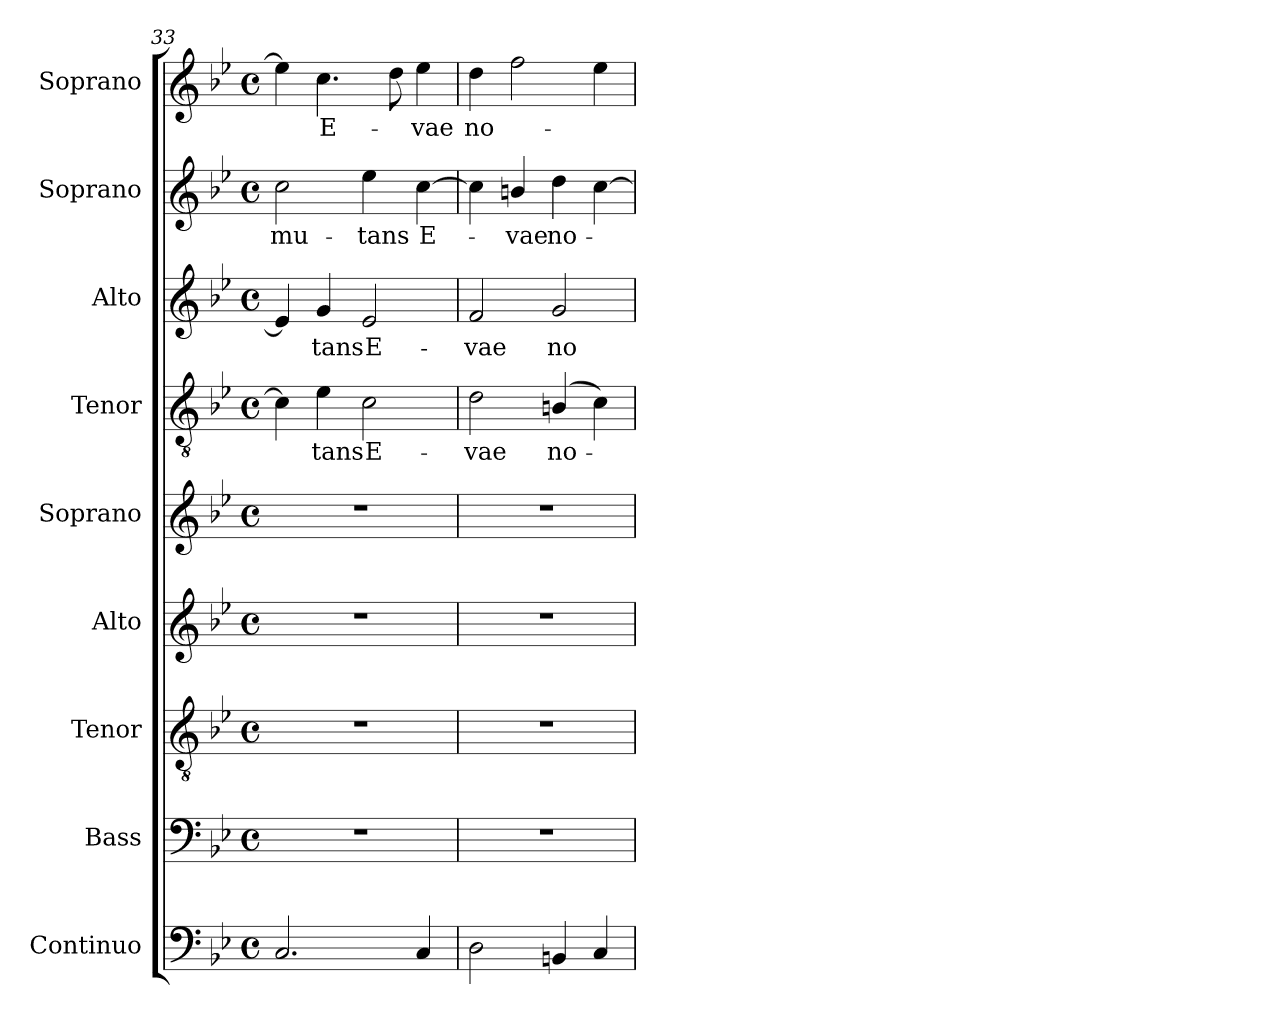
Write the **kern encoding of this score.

**kern	**kern	**kern	**kern	**kern	**kern	**text	**kern	**text	**kern	**text	**kern	**text
*part9	*part8	*part7	*part6	*part5	*part4	*part4	*part3	*part3	*part2	*part2	*part1	*part1
*staff9	*staff8	*staff7	*staff6	*staff5	*staff4	*staff4	*staff3	*staff3	*staff2	*staff2	*staff1	*staff1
*I"Continuo	*I"Bass	*I"Tenor	*I"Alto	*I"Soprano	*I"Tenor	*	*I"Alto	*	*I"Soprano	*	*I"Soprano	*
*I'Cont.	*I'B.	*I'T.	*I'A.	*I'S.	*I'T.	*	*I'A.	*	*I'S.	*	*I'S.	*
*clefF4	*clefF4	*clefGv2	*clefG2	*clefG2	*clefGv2	*	*clefG2	*	*clefG2	*	*clefG2	*
*	*	*ITrd7c12	*	*	*ITrd7c12	*	*	*	*	*	*	*
*k[b-e-]	*k[b-e-]	*k[b-e-]	*k[b-e-]	*k[b-e-]	*k[b-e-]	*	*k[b-e-]	*	*k[b-e-]	*	*k[b-e-]	*
*B-:	*B-:	*B-:	*B-:	*B-:	*B-:	*	*B-:	*	*B-:	*	*B-:	*
*M4/4	*M4/4	*M4/4	*M4/4	*M4/4	*M4/4	*	*M4/4	*	*M4/4	*	*M4/4	*
*met(c)	*met(c)	*met(c)	*met(c)	*met(c)	*met(c)	*	*met(c)	*	*met(c)	*	*met(c)	*
=33	=33	=33	=33	=33	=33	=33	=33	=33	=33	=33	=33	=33
!	!	!	!	!	!	!	!	!	!	!LO:LY:b:color=#000000	!	!
2.Ci/	1r	1r	1r	1r	4Ci\]	.	4e-i/]	.	2cci\	mu-	4ee-i\]	.
!	!	!	!	!	!	!LO:LY:b:color=#000000	!	!	!	!	!	!
!	!	!	!	!	!	!	!	!LO:LY:b:color=#000000	!	!	!	!
!	!	!	!	!	!	!	!	!	!	!	!	!LO:LY:b:color=#000000
.	.	.	.	.	4E-i\	-tans	4gi/	-tans	.	.	4.cci\	E-
!	!	!	!	!	!	!LO:LY:b:color=#000000	!	!	!	!	!	!
!	!	!	!	!	!	!	!	!LO:LY:b:color=#000000	!	!	!	!
!	!	!	!	!	!	!	!	!	!	!LO:LY:b:color=#000000	!	!
.	.	.	.	.	2Ci\	E-	2e-i/	E-	4ee-i\	-tans	.	.
.	.	.	.	.	.	.	.	.	.	.	8ddi\	.
!	!	!	!	!	!	!	!	!	!	!LO:LY:b:color=#000000	!	!
!	!	!	!	!	!	!	!	!	!	!	!	!LO:LY:b:color=#000000
4Ci/	.	.	.	.	.	.	.	.	[4cci\	E-	4ee-i\	-vae
=34	=34	=34	=34	=34	=34	=34	=34	=34	=34	=34	=34	=34
!	!	!	!	!	!	!LO:LY:b:color=#000000	!	!	!	!	!	!
!	!	!	!	!	!	!	!	!LO:LY:b:color=#000000	!	!	!	!
!	!	!	!	!	!	!	!	!	!	!	!	!LO:LY:b:color=#000000
2Di\	1r	1r	1r	1r	2Di\	-vae	2fi/	-vae	4cci\]	.	4ddi\	no-
!	!	!	!	!	!	!	!	!	!	!LO:LY:b:color=#000000	!	!
.	.	.	.	.	.	.	.	.	4bni/	-vae	2ffi\	.
!	!	!	!	!	!	!LO:LY:b:color=#000000	!	!	!	!	!	!
!	!	!	!	!	!	!	!	!LO:LY:b:color=#000000	!	!	!	!
!	!	!	!	!	!	!	!	!	!	!LO:LY:b:color=#000000	!	!
4BBni/	.	.	.	.	(4BBni/	no-	2gi/	no-	4ddi\	no-	.	.
4Ci/	.	.	.	.	4Ci\)	.	.	.	[4cci\	.	4ee-i\	.
=	=	=	=	=	=	=	=	=	=	=	=	=
*-	*-	*-	*-	*-	*-	*-	*-	*-	*-	*-	*-	*-
